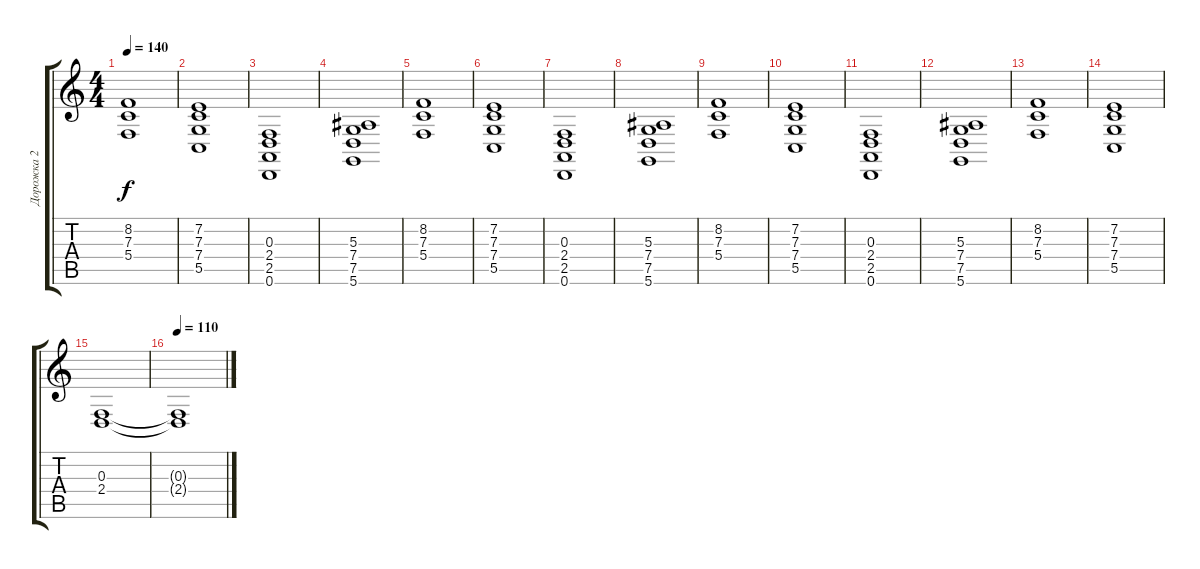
\track ("Дорожка 2" "Дорожка 2") {instrument brightacousticpiano}
\staff {score tabs}
\tuning (D4 A3 F3 C3 G2 D2) {hide}
\ts (4 4)
\tempo 140
\clef g2
\ks c
(8.2 7.3 5.4).1{dy f} |
(7.2 7.3 7.4 5.5).1 |
(0.3 2.4 2.5 0.6).1 |
(5.3 7.4 7.5 5.6).1 |
(8.2 7.3 5.4).1 |
(7.2 7.3 7.4 5.5).1 |
(0.3 2.4 2.5 0.6).1{instrument distortionguitar} |
(5.3 7.4 7.5 5.6).1 |
(8.2 7.3 5.4).1 |
(7.2 7.3 7.4 5.5).1 |
(0.3 2.4 2.5 0.6).1 |
(5.3 7.4 7.5 5.6).1 |
(8.2 7.3 5.4).1 |
(7.2 7.3 7.4 5.5).1 |
(0.3 2.4).1 |
\tempo 110
(0.3{t} 2.4{t}).1
